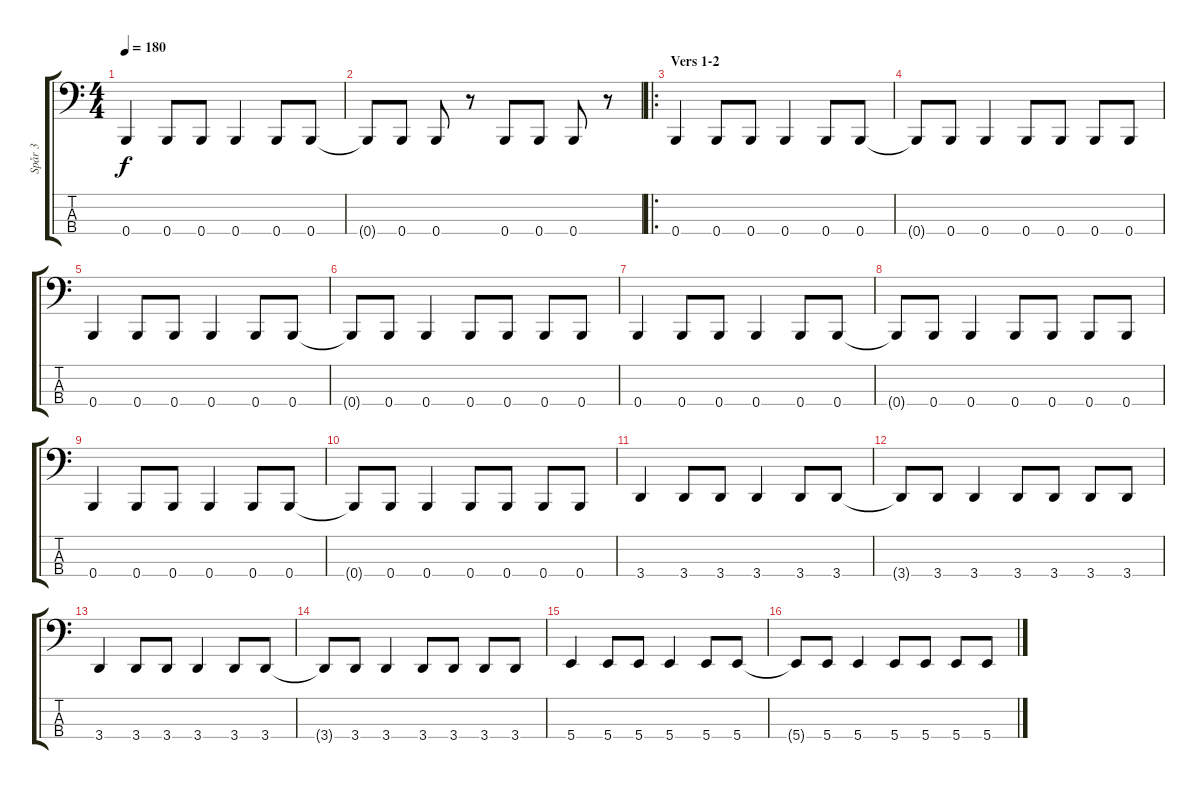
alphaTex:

\track ("Spår 3" "Spår 3") {instrument electricbassfinger}
\staff {score tabs}
\tuning (D2 A1 E1 B0) {hide}
\ts (4 4)
\tempo 180
\clef f4
\ks c
0.4.4{dy f} 0.4.8 0.4.8 0.4.4 0.4.8 0.4.8 |
0.4{t}.8 0.4.8 0.4.8 r.8 0.4.8 0.4.8 0.4.8 r.8 |
\ro
\section ("" "Vers 1-2")
0.4.4 0.4.8 0.4.8 0.4.4 0.4.8 0.4.8 |
0.4{t}.8 0.4.8 0.4.4 0.4.8 0.4.8 0.4.8 0.4.8 |
0.4.4 0.4.8 0.4.8 0.4.4 0.4.8 0.4.8 |
0.4{t}.8 0.4.8 0.4.4 0.4.8 0.4.8 0.4.8 0.4.8 |
0.4.4 0.4.8 0.4.8 0.4.4 0.4.8 0.4.8 |
0.4{t}.8 0.4.8 0.4.4 0.4.8 0.4.8 0.4.8 0.4.8 |
0.4.4 0.4.8 0.4.8 0.4.4 0.4.8 0.4.8 |
0.4{t}.8 0.4.8 0.4.4 0.4.8 0.4.8 0.4.8 0.4.8 |
3.4.4 3.4.8 3.4.8 3.4.4 3.4.8 3.4.8 |
3.4{t}.8 3.4.8 3.4.4 3.4.8 3.4.8 3.4.8 3.4.8 |
3.4.4 3.4.8 3.4.8 3.4.4 3.4.8 3.4.8 |
3.4{t}.8 3.4.8 3.4.4 3.4.8 3.4.8 3.4.8 3.4.8 |
5.4.4 5.4.8 5.4.8 5.4.4 5.4.8 5.4.8 |
5.4{t}.8 5.4.8 5.4.4 5.4.8 5.4.8 5.4.8 5.4.8
